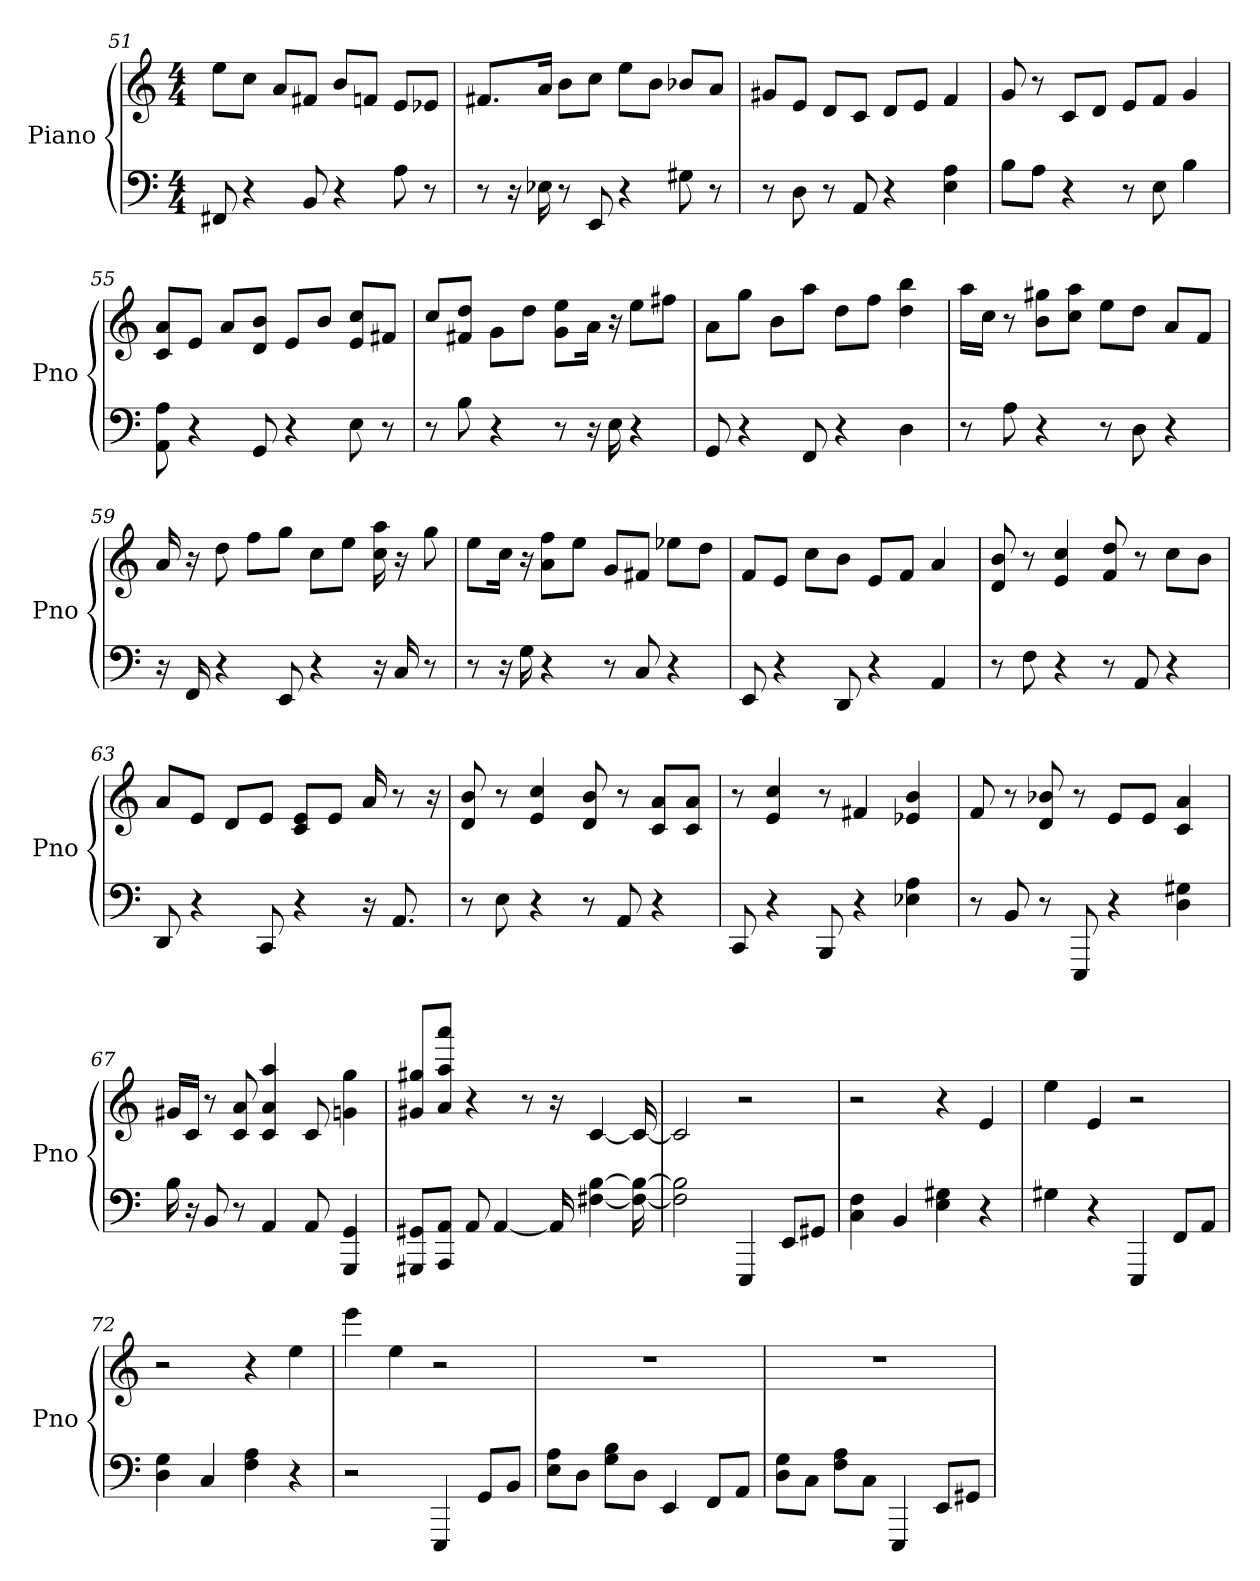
**kern	**kern
*part1	*part1
*staff2	*staff1
*I"Piano	*
*I'Pno	*
*clefF4	*clefG2
*k[]	*k[]
*C:	*C:
*M4/4	*M4/4
=51	=51
8FF#	8ee\L
4r	8cc\J
.	8a/L
8BB	8f#/J
4r	8b/L
.	8f/J
8A	8e/L
8r	8e-/J
=52	=52
8r	8.f#/L
16r	.
16E-	16a/Jk
8r	8b\L
8EE	8cc\J
4r	8ee\L
.	8b\J
8G#	8b-/L
8r	8a/J
=53	=53
8r	8g#/L
8D	8e/J
8r	8d/L
8AA	8c/J
4r	8d/L
.	8e/J
4A 4E	4f
=54	=54
8B\L	8g
8A\J	8r
4r	8c/L
.	8d/J
8r	8e/L
8E	8f/J
4B	4g
=55	=55
8A 8AA	8a/ 8c/L
4r	8e/J
.	8a/L
8GG	8b/ 8d/J
4r	8e/L
.	8b/J
8E	8e/ 8cc/L
8r	8f#/J
=56	=56
8r	8cc/L
8B	8dd/ 8f#/J
4r	8g\L
.	8dd\J
8r	8ee\ 8g\L
16r	16a\Jk
16E	16r
4r	8ee\L
.	8ff#\J
=57	=57
8GG	8a\L
4r	8gg\J
.	8b\L
8FF	8aa\J
4r	8dd\L
.	8ff\J
4D	4bb 4dd
=58	=58
8r	16aa\LL
.	16cc\JJ
8A	8r
4r	8gg#\ 8b\L
.	8aa\ 8cc\J
8r	8ee\L
8D	8dd\J
4r	8a/L
.	8f/J
=59	=59
16r	16a
16FF	16r
4r	8dd
.	8ff\L
8EE	8gg\J
4r	8cc\L
.	8ee\J
16r	16cc 16aa
16C	16r
8r	8gg
=60	=60
8r	8ee\L
16r	16cc\Jk
16G	16r
4r	8a\ 8ff\L
.	8ee\J
8r	8g/L
8C	8f#/J
4r	8ee-\L
.	8dd\J
=61	=61
8EE	8f/L
4r	8e/J
.	8cc\L
8DD	8b\J
4r	8e/L
.	8f/J
4AA	4a
=62	=62
8r	8b 8d
8F	8r
4r	4cc 4e
8r	8f 8dd
8AA	8r
4r	8cc\L
.	8b\J
=63	=63
8DD	8a/L
4r	8e/J
.	8d/L
8CC	8e/J
4r	8e/ 8c/L
.	8e/J
16r	16a
8.AA	8r
.	16r
=64	=64
8r	8b 8d
8E	8r
4r	4e 4cc
8r	8b 8d
8AA	8r
4r	8a/ 8c/L
.	8a/ 8c/J
=65	=65
8CC	8r
4r	4e 4cc
8BBB	8r
4r	4f#
4E- 4A	4b 4e-
=66	=66
8r	8f
8BB	8r
8r	8d 8b-
8EEE	8r
4r	8e/L
.	8e/J
4G# 4D	4a 4c
=67	=67
16B	16g#/LL
16r	16c/JJ
8BB	8r
8r	8c 8a
4AA	4a 4c 4aa
8AA	8c
4GG 4GGG	4gg 4g
=68	=68
8GG#/ 8GGG#/L	8g#/ 8gg#/L
8AA/ 8AAA/J	8aaa/ 8aa/ 8a/J
8AA	4r
[4AA	.
.	8r
16AA]	16r
[4B [4F#	[4c
16B_ 16F#_	16c_
=69	=69
2B] 2F#]	2c]
4EEE	2r
8EE/L	.
8GG#/J	.
=70	=70
4C 4F	2r
4BB	.
4G# 4E	4r
4r	4e
=71	=71
4G#	4ee
4r	4e
4EEE	2r
8FF/L	.
8AA/J	.
=72	=72
4G 4D	2r
4C	.
4A 4F	4r
4r	4ee
=73	=73
2r	4eee
.	4ee
4EEE	2r
8GG/L	.
8BB/J	.
=74	=74
8A\ 8E\L	1r
8D\J	.
8G\ 8B\L	.
8D\J	.
4EE	.
8FF/L	.
8AA/J	.
=75	=75
8G\ 8D\L	1r
8C\J	.
8F\ 8A\L	.
8C\J	.
4EEE	.
8EE/L	.
8GG#/J	.
=	=
*-	*-
